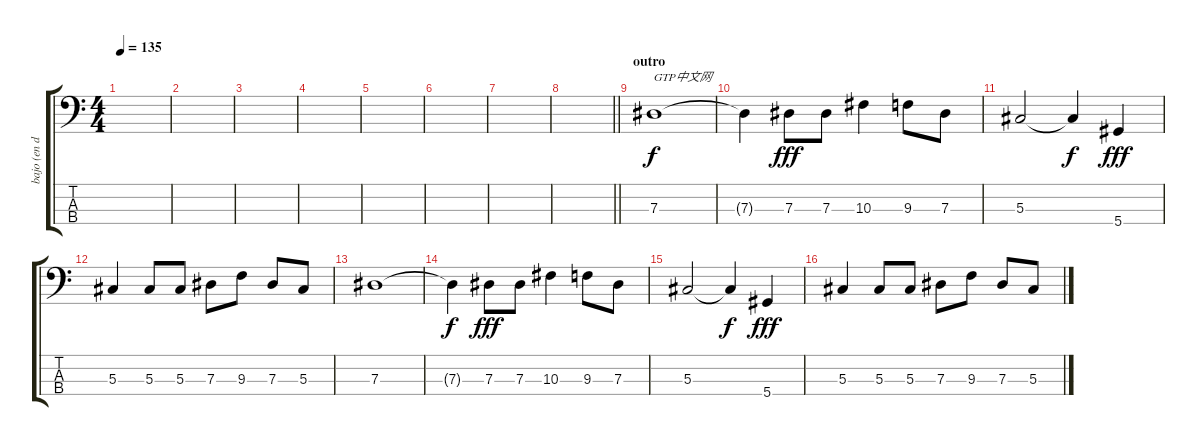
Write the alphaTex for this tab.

\track ("bajo (en distors)" "bajo (en d") {instrument electricbassfinger}
\staff {score tabs}
\tuning (Gb2 Db2 Ab1 Eb1) {hide}
\ts (4 4)
\tempo 135
\clef f4
\ks c
|
|
|
|
|
|
|
\barLineRight lightlight
|
\section ("" "outro")
7.3.1{txt "GTP中文网"} |
7.3{t}.4{dy f} 7.3.8{dy fff} 7.3.8 10.3.4 9.3.8 7.3.8 |
5.3.2 5.3{t}.4{dy f} 5.4.4{dy fff} |
5.3.4 5.3.8 5.3.8 7.3.8 9.3.8 7.3.8 5.3.8 |
7.3.1 |
7.3{t}.4{dy f} 7.3.8{dy fff} 7.3.8 10.3.4 9.3.8 7.3.8 |
5.3.2 5.3{t}.4{dy f} 5.4.4{dy fff} |
5.3.4 5.3.8 5.3.8 7.3.8 9.3.8 7.3.8 5.3.8
